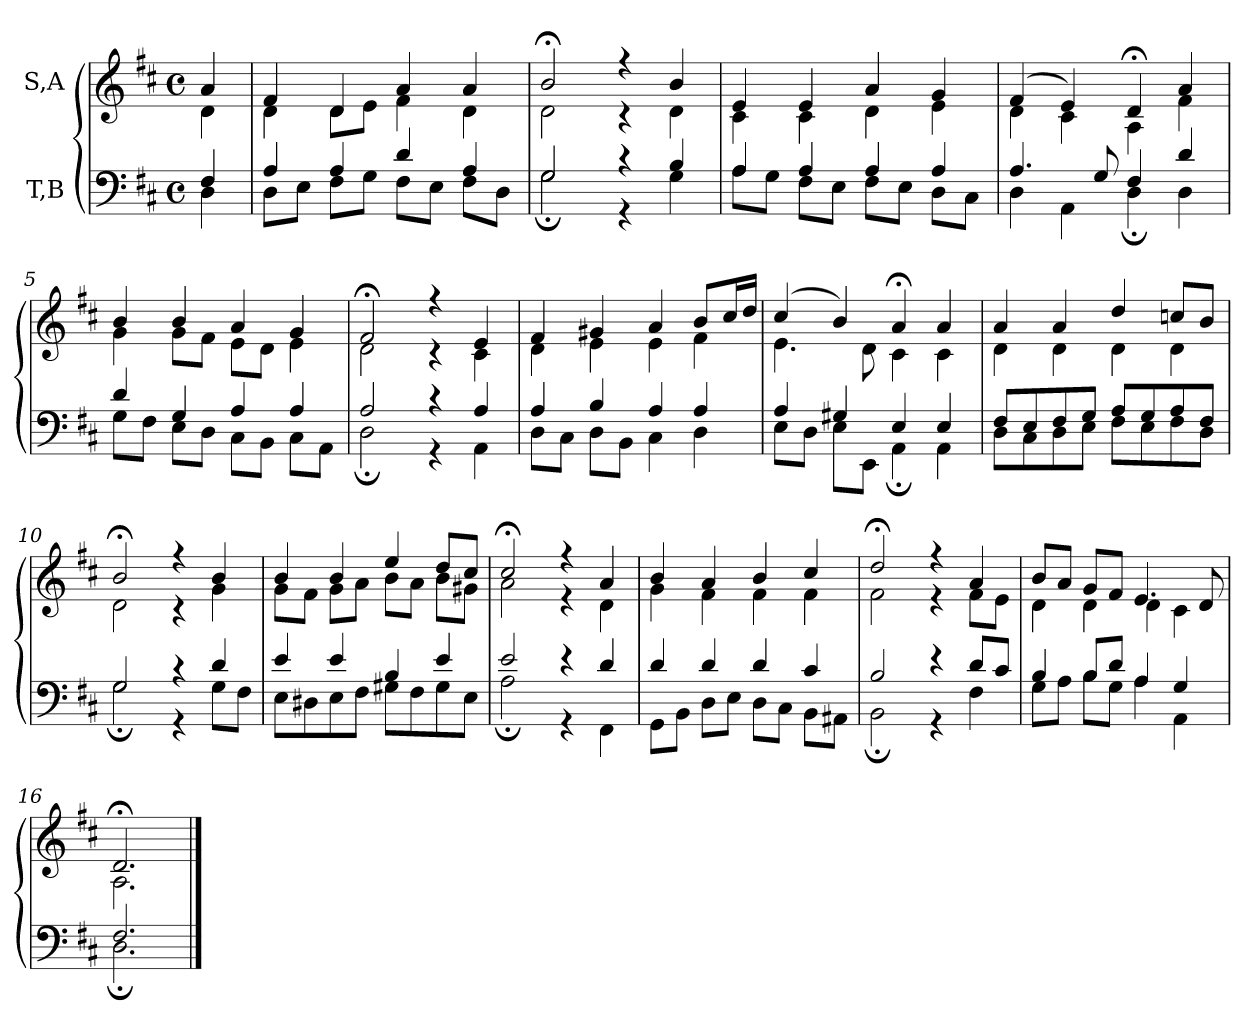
**kern	**kern
*part2	*part1
*staff2	*staff1
*I"T,B	*I"S,A
*clefF4	*clefG2
*k[f#c#]	*k[f#c#]
*M4/4	*M4/4
*met(c)	*met(c)
=	=
*^	*^
4F#	4D	4a	4d
=1	=1	=1	=1
4A	8DL	4f#	4d
.	8EJ	.	.
4A	8F#L	4d	8dL
.	8GJ	.	8eJ
4d	8F#L	4a	4f#
.	8EJ	.	.
4A	8F#L	4a	4d
.	8DJ	.	.
=2	=2	=2	=2
2G	2G;	2b;<	2d
4r	4r	4r	4r
4B	4G	4b	4d
=3	=3	=3	=3
4A	8AL	4e	4c#
.	8GJ	.	.
4A	8F#L	4e	4c#
.	8EJ	.	.
4A	8F#L	4a	4d
.	8EJ	.	.
4A	8DL	4g	4e
.	8C#J	.	.
=4	=4	=4	=4
4.A	4D	(>4f#	4d
.	4AA	4e)	4c#
8G	.	.	.
4F#	4D;	4d;<	4A
4d	4D	4a	4f#
=5	=5	=5	=5
4d	8GL	4b	4g
.	8F#J	.	.
4G	8EL	4b	8gL
.	8DJ	.	8f#J
4A	8C#L	4a	8eL
.	8BBJ	.	8dJ
4A	8C#L	4g	4e
.	8AAJ	.	.
=6	=6	=6	=6
2A	2D;	2f#;<	2d
4r	4r	4r	4r
4A	4AA	4e	4c#
=7	=7	=7	=7
4A	8DL	4f#	4d
.	8C#J	.	.
4B	8DL	4g#X	4e
.	8BBJ	.	.
4A	4C#	4a	4e
4A	4D	8bL	4f#
.	.	16cc#L	.
.	.	16ddJJ	.
=8	=8	=8	=8
4A	8EL	(>4cc#	4.e
.	8DJ	.	.
4G#X	8EL	4b)	.
.	8EEJ	.	8d
4E	4AA;	4a;<	4c#
4E	4AA	4a	4c#
=9	=9	=9	=9
8F#L	8DL	4a	4d
8E	8C#	.	.
8F#	8D	4a	4d
8GJ	8EJ	.	.
8AL	8F#L	4dd	4d
8G	8E	.	.
8A	8F#	8ccnL	4d
8F#J	8DJ	8bJ	.
=10	=10	=10	=10
2G	2G;	2b;<	2d
4r	4r	4r	4r
4d	8GL	4b	4g
.	8F#J	.	.
=11	=11	=11	=11
4e	8EL	4b	8gL
.	8D#X	.	8f#J
4e	8E	4b	8gL
.	8F#J	.	8aJ
4B	8G#XL	4ee	8bL
.	8F#	.	8aJ
4e	8G#	8ddL	8bL
.	8EJ	8cc#J	8g#XJ
=12	=12	=12	=12
2e	2A;	2cc#;<	2a
4r	4r	4r	4r
4d	4FF#	4a	4d
=13	=13	=13	=13
4d	8GGL	4b	4g
.	8BBJ	.	.
4d	8DL	4a	4f#
.	8EJ	.	.
4d	8DL	4b	4f#
.	8C#J	.	.
4c#	8BBL	4cc#	4f#
.	8AA#XJ	.	.
=14	=14	=14	=14
2B	2BB;	2dd;<	2f#
4r	4r	4r	4r
8dL	4F#	4a	8f#L
8c#J	.	.	8eJ
=15	=15	=15	=15
4B	8GL	8bL	4d
.	8AJ	8aJ	.
8BL	8BL	8gL	4d
8dJ	8GJ	8f#J	.
4A	4A	4.e	4d
4G	4AA	.	4c#
.	.	8d	.
=16	=16	=16	=16
2.F#	2.D;	2.d;<	2.A
*v	*v	*	*
*	*v	*v
==	==
*-	*-
